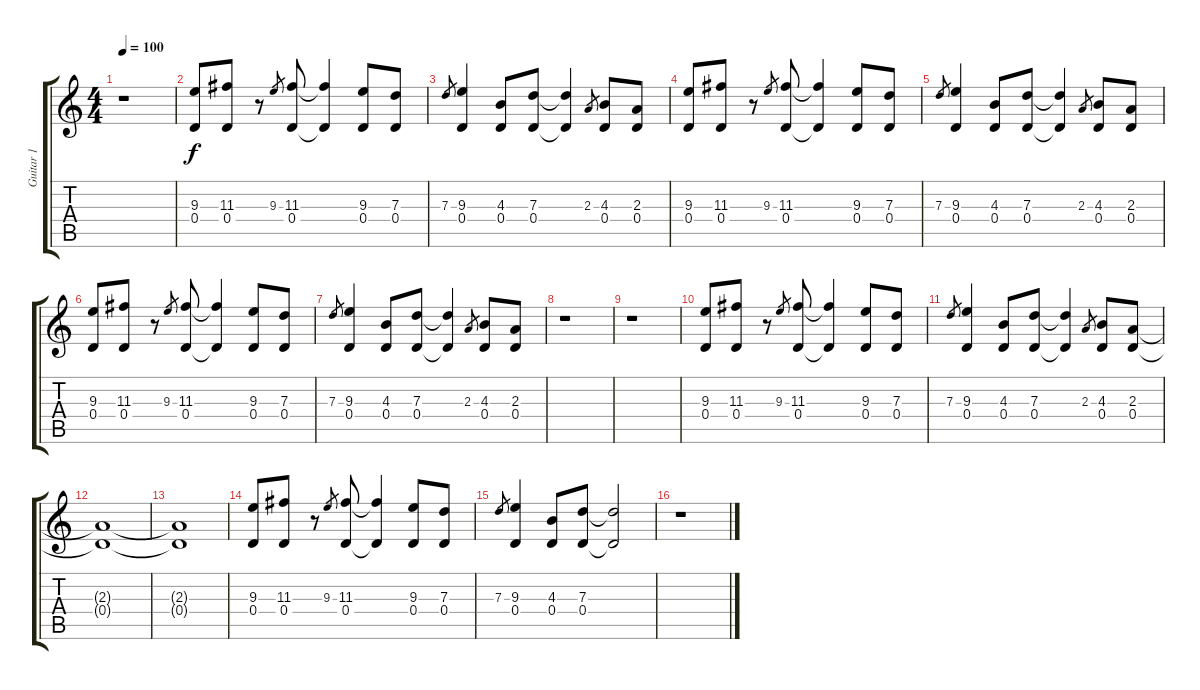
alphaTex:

\track ("Guitar 1" "Guitar 1") {instrument overdrivenguitar}
\staff {score tabs}
\tuning (E4 B3 G3 D3 A2 E2) {hide}
\ts (4 4)
\tempo 100
\clef g2
\ks c
r.1{dy f} |
(9.3 0.4).8 (11.3 0.4).8 r.8 9.3.8{gr} (11.3 0.4).8 (11.3{t} 0.4{t}).4 (9.3 0.4).8 (7.3 0.4).8 |
7.3.8{gr} (9.3 0.4).4 (4.3 0.4).8 (7.3 0.4).8 (7.3{t} 0.4{t}).4 2.3.8{gr} (4.3 0.4).8 (2.3 0.4).8 |
(9.3 0.4).8 (11.3 0.4).8 r.8 9.3.8{gr} (11.3 0.4).8 (11.3{t} 0.4{t}).4 (9.3 0.4).8 (7.3 0.4).8 |
7.3.8{gr} (9.3 0.4).4 (4.3 0.4).8 (7.3 0.4).8 (7.3{t} 0.4{t}).4 2.3.8{gr} (4.3 0.4).8 (2.3 0.4).8 |
(9.3 0.4).8 (11.3 0.4).8 r.8 9.3.8{gr} (11.3 0.4).8 (11.3{t} 0.4{t}).4 (9.3 0.4).8 (7.3 0.4).8 |
7.3.8{gr} (9.3 0.4).4 (4.3 0.4).8 (7.3 0.4).8 (7.3{t} 0.4{t}).4 2.3.8{gr} (4.3 0.4).8 (2.3 0.4).8 |
r.1 |
r.1 |
(9.3 0.4).8 (11.3 0.4).8 r.8 9.3.8{gr} (11.3 0.4).8 (11.3{t} 0.4{t}).4 (9.3 0.4).8 (7.3 0.4).8 |
7.3.8{gr} (9.3 0.4).4 (4.3 0.4).8 (7.3 0.4).8 (7.3{t} 0.4{t}).4 2.3.8{gr} (4.3 0.4).8 (2.3 0.4).8 |
(2.3{t} 0.4{t}).1 |
(2.3{t} 0.4{t}).1 |
(9.3 0.4).8 (11.3 0.4).8 r.8 9.3.8{gr} (11.3 0.4).8 (11.3{t} 0.4{t}).4 (9.3 0.4).8 (7.3 0.4).8 |
7.3.8{gr} (9.3 0.4).4 (4.3 0.4).8 (7.3 0.4).8 (7.3{t} 0.4{t}).2 |
r.1
